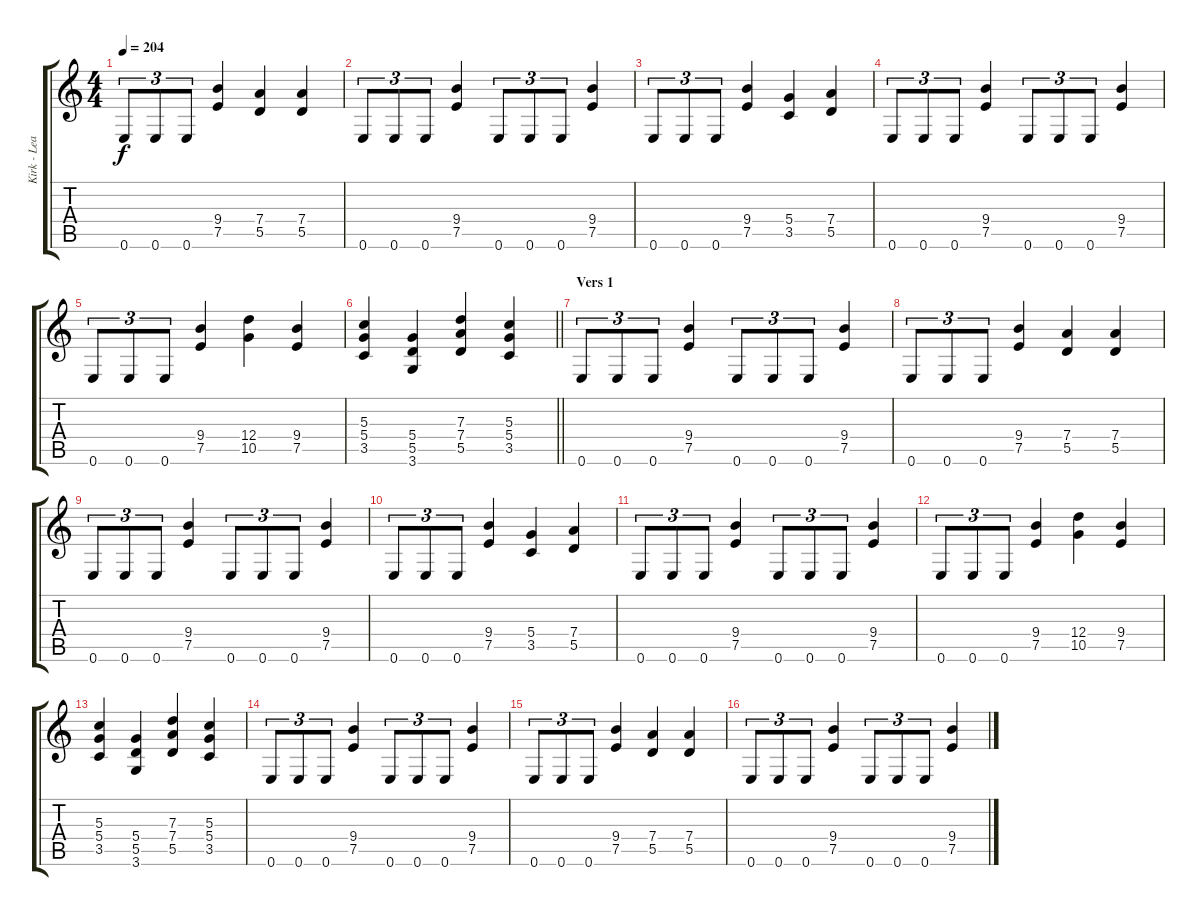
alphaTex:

\track ("Kirk - Lead Guitar" "Kirk - Lea") {solo instrument distortionguitar}
\staff {score tabs}
\tuning (E4 B3 G3 D3 A2 E2) {hide}
\ts (4 4)
\tempo 204
\clef g2
\ks c
0.6.8{tu (3 2) dy f} 0.6.8{tu (3 2)} 0.6.8{tu (3 2)} (9.4 7.5).4 (7.4 5.5).4 (7.4 5.5).4 |
0.6.8{tu (3 2)} 0.6.8{tu (3 2)} 0.6.8{tu (3 2)} (9.4 7.5).4 0.6.8{tu (3 2)} 0.6.8{tu (3 2)} 0.6.8{tu (3 2)} (9.4 7.5).4 |
0.6.8{tu (3 2)} 0.6.8{tu (3 2)} 0.6.8{tu (3 2)} (9.4 7.5).4 (5.4 3.5).4 (7.4 5.5).4 |
0.6.8{tu (3 2)} 0.6.8{tu (3 2)} 0.6.8{tu (3 2)} (9.4 7.5).4 0.6.8{tu (3 2)} 0.6.8{tu (3 2)} 0.6.8{tu (3 2)} (9.4 7.5).4 |
0.6.8{tu (3 2)} 0.6.8{tu (3 2)} 0.6.8{tu (3 2)} (9.4 7.5).4 (12.4 10.5).4 (9.4 7.5).4 |
\barLineRight lightlight
(5.3 5.4 3.5).4 (5.4 5.5 3.6).4 (7.3 7.4 5.5).4 (5.3 5.4 3.5).4 |
\section ("" "Vers 1")
0.6.8{tu (3 2)} 0.6.8{tu (3 2)} 0.6.8{tu (3 2)} (9.4 7.5).4 0.6.8{tu (3 2)} 0.6.8{tu (3 2)} 0.6.8{tu (3 2)} (9.4 7.5).4 |
0.6.8{tu (3 2)} 0.6.8{tu (3 2)} 0.6.8{tu (3 2)} (9.4 7.5).4 (7.4 5.5).4 (7.4 5.5).4 |
0.6.8{tu (3 2)} 0.6.8{tu (3 2)} 0.6.8{tu (3 2)} (9.4 7.5).4 0.6.8{tu (3 2)} 0.6.8{tu (3 2)} 0.6.8{tu (3 2)} (9.4 7.5).4 |
0.6.8{tu (3 2)} 0.6.8{tu (3 2)} 0.6.8{tu (3 2)} (9.4 7.5).4 (5.4 3.5).4 (7.4 5.5).4 |
0.6.8{tu (3 2)} 0.6.8{tu (3 2)} 0.6.8{tu (3 2)} (9.4 7.5).4 0.6.8{tu (3 2)} 0.6.8{tu (3 2)} 0.6.8{tu (3 2)} (9.4 7.5).4 |
0.6.8{tu (3 2)} 0.6.8{tu (3 2)} 0.6.8{tu (3 2)} (9.4 7.5).4 (12.4 10.5).4 (9.4 7.5).4 |
(5.3 5.4 3.5).4 (5.4 5.5 3.6).4 (7.3 7.4 5.5).4 (5.3 5.4 3.5).4 |
0.6.8{tu (3 2)} 0.6.8{tu (3 2)} 0.6.8{tu (3 2)} (9.4 7.5).4 0.6.8{tu (3 2)} 0.6.8{tu (3 2)} 0.6.8{tu (3 2)} (9.4 7.5).4 |
0.6.8{tu (3 2)} 0.6.8{tu (3 2)} 0.6.8{tu (3 2)} (9.4 7.5).4 (7.4 5.5).4 (7.4 5.5).4 |
0.6.8{tu (3 2)} 0.6.8{tu (3 2)} 0.6.8{tu (3 2)} (9.4 7.5).4 0.6.8{tu (3 2)} 0.6.8{tu (3 2)} 0.6.8{tu (3 2)} (9.4 7.5).4
